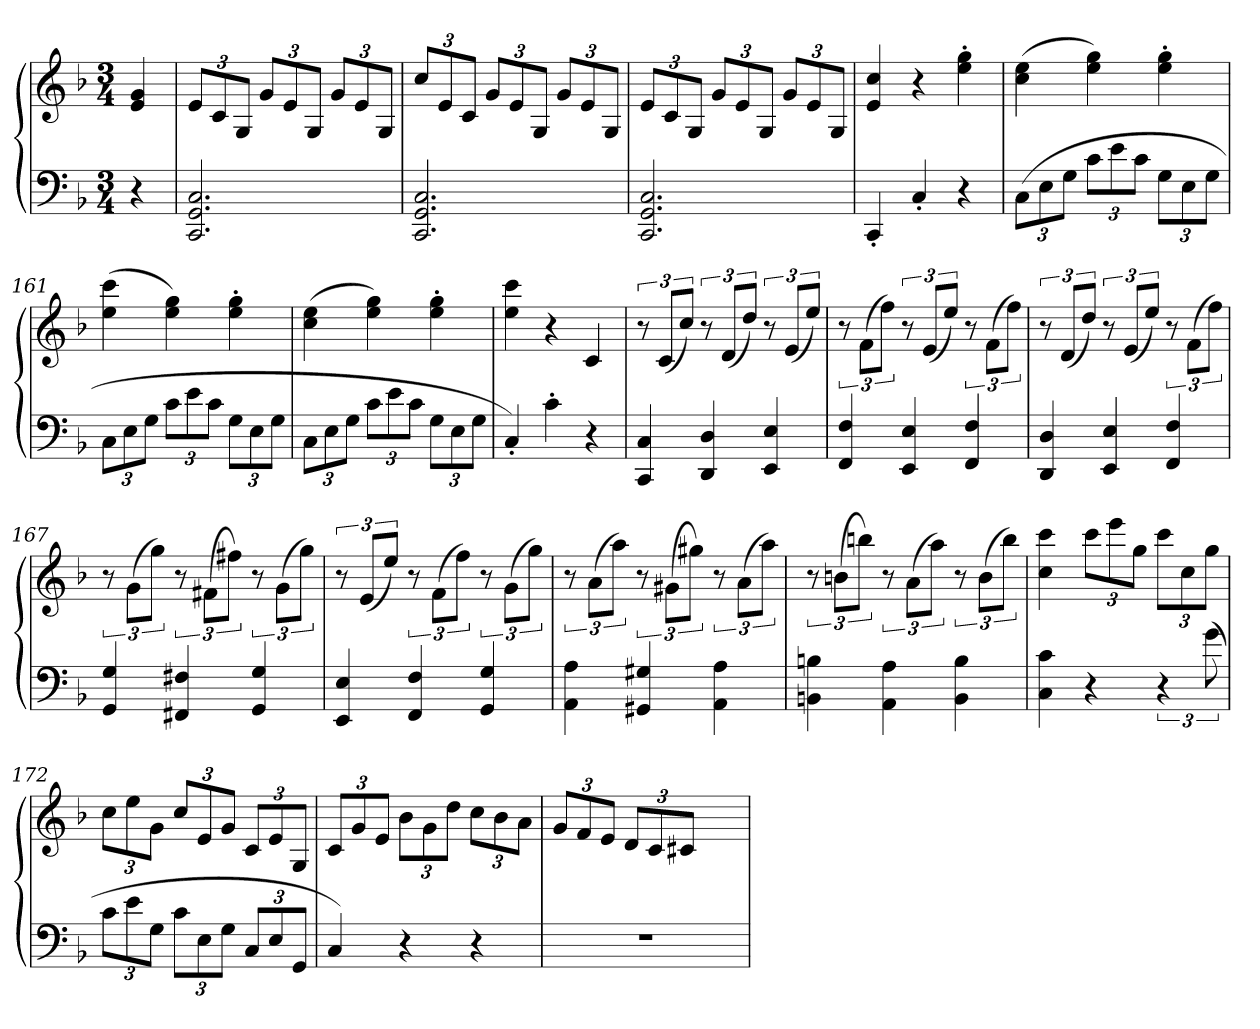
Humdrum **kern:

**kern	**kern
*part1	*part1
*staff2	*staff1
*clefF4	*clefG2
*k[b-]	*k[b-]
*M3/4	*M3/4
=	=
4r	4e 4g
=156	=156
2.CC 2.GG 2.C	12eL
.	12c
.	12GJ
.	12gL
.	12e
.	12GJ
.	12gL
.	12e
.	12GJ
=157	=157
2.CC 2.GG 2.C	12ccL
.	12e
.	12cJ
.	12gL
.	12e
.	12GJ
.	12gL
.	12e
.	12GJ
=158	=158
2.CC 2.GG 2.C	12eL
.	12c
.	12GJ
.	12gL
.	12e
.	12GJ
.	12gL
.	12e
.	12GJ
=159	=159
4CC'	4e 4cc
4C'	4r
4r	4ee' 4gg'
=160	=160
(12CL	(4cc 4ee
12E	.
12GJ	.
12cL	4ee 4gg)
12e	.
12cJ	.
12GL	4ee' 4gg'
12E	.
12GJ	.
=161	=161
12CL	(4ee 4ccc
12E	.
12GJ	.
12cL	4ee 4gg)
12e	.
12cJ	.
12GL	4ee' 4gg'
12E	.
12GJ	.
=162	=162
12CL	(4cc 4ee
12E	.
12GJ	.
12cL	4ee 4gg)
12e	.
12cJ	.
12GL	4ee' 4gg'
12E	.
12GJ	.
=163	=163
4C')	4ee 4ccc
4c'	4r
4r	4c
=164	=164
4CC 4C	12r
.	(12cL
.	12ccJ)
4DD 4D	12r
.	(12dL
.	12ddJ)
4EE 4E	12r
.	(12eL
.	12eeJ)
=165	=165
4FF 4F	12r
.	(12fL
.	12ffJ)
4EE 4E	12r
.	(12eL
.	12eeJ)
4FF 4F	12r
.	(12fL
.	12ffJ)
=166	=166
4DD 4D	12r
.	(12dL
.	12ddJ)
4EE 4E	12r
.	(12eL
.	12eeJ)
4FF 4F	12r
.	(12fL
.	12ffJ)
=167	=167
4GG 4G	12r
.	(12gL
.	12ggJ)
4FF#X 4F#X	12r
.	(12f#XL
.	12ff#XJ)
4GG 4G	12r
.	(12gL
.	12ggJ)
=168	=168
4EE 4E	12r
.	(12eL
.	12eeJ)
4FF 4F	12r
.	(12fL
.	12ffJ)
4GG 4G	12r
.	(12gL
.	12ggJ)
=169	=169
4AA 4A	12r
.	(12aL
.	12aaJ)
4GG#X 4G#X	12r
.	(12g#XL
.	12gg#XJ)
4AA 4A	12r
.	(12aL
.	12aaJ)
=170	=170
4BBn 4Bn	12r
.	(12bnL
.	12bbnJ)
4AA 4A	12r
.	(12aL
.	12aaJ)
4BB 4B	12r
.	(12bL
.	12bbJ)
=171	=171
4C 4c	4cc 4ccc
4r	12cccL
.	12eee
.	12ggJ
6r	12cccL
.	12cc
(12g	12ggJ
=172	=172
12cL	12ccL
12e	12ee
12GJ	12gJ
12cL	12ccL
12E	12e
12GJ	12gJ
12CL	12cL
12E	12e
12GGJ	12GJ
=173	=173
4C)	12cL
.	12g
.	12eJ
4r	12b-L
.	12g
.	12ddJ
4r	12ccL
.	12b-
.	12aJ
=174	=174
2.r	12gL
.	12f
.	12eJ
.	12dL
.	12c
.	12c#XJ
.	4ryy
=	=
*-	*-
